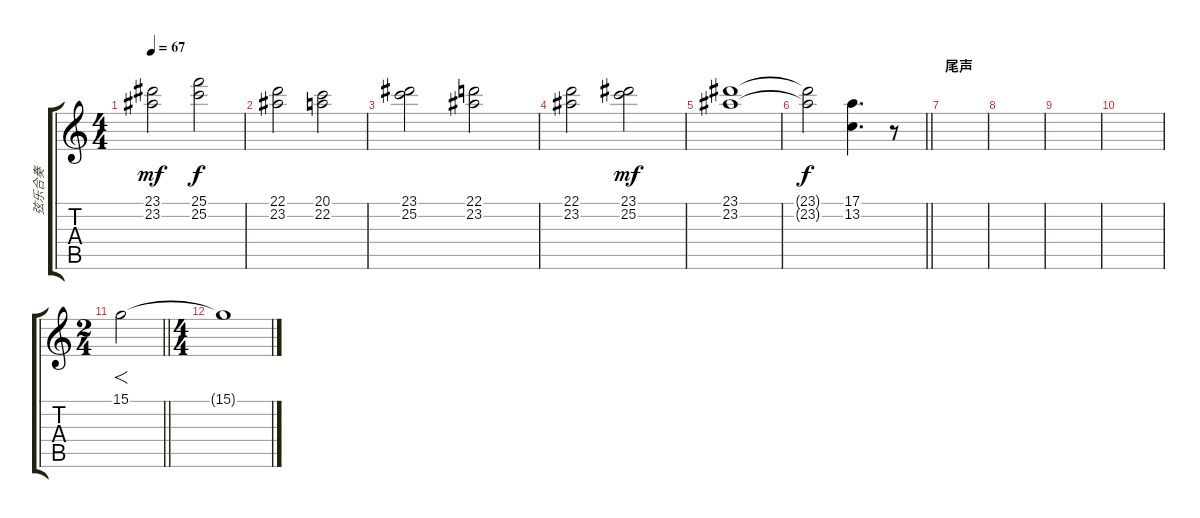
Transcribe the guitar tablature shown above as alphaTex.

\track ("弦乐合奏" "弦乐合奏") {instrument stringensemble2}
\staff {score tabs}
\tuning (E4 B3 G3 D3 A2 E2) {hide}
\ts (4 4)
\tempo 67
\clef g2
\ks c
(23.1 23.2).2{dy mf} (25.1 25.2).2{dy f} |
(22.1 23.2).2 (20.1 22.2).2 |
(23.1 25.2).2 (22.1 23.2).2 |
(22.1 23.2).2 (23.1 25.2).2{dy mf} |
(23.1 23.2).1{volume 7} |
\barLineRight lightlight
(23.1{t} 23.2{t}).2{dy f} (17.1 13.2).4{d} r.8 |
\section ("" "尾声")
|
|
|
|
\ts (2 4)
\barLineRight lightlight
15.1.2{f} |
\ts (4 4)
15.1{t}.1{volume 3}
